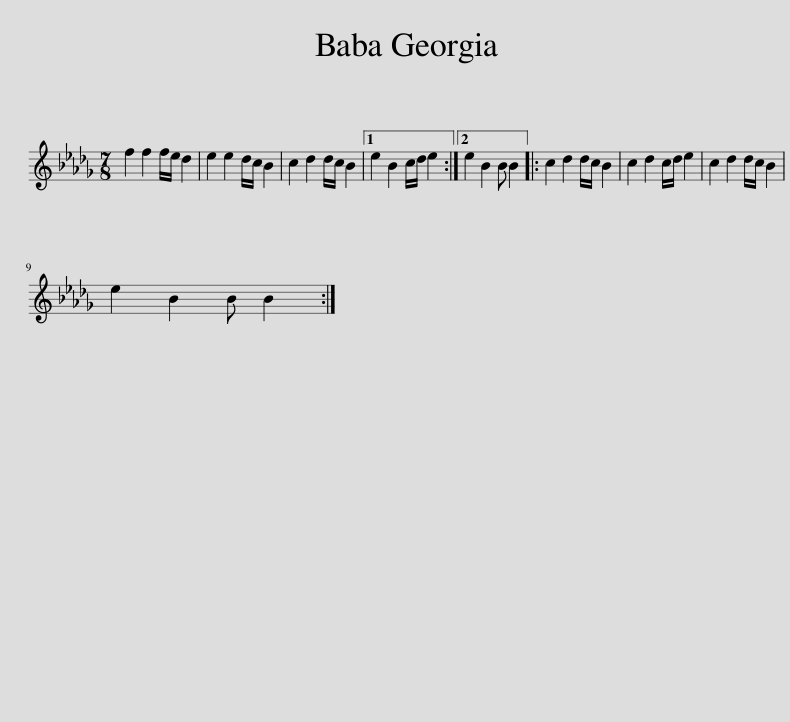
X:1
L:1/8
M:7/8
I:linebreak $
K:Bbmin
V:1 treble
V:1
 f2 f2 f/e/ d2 | e2 e2 d/c/ B2 | c2 d2 d/c/ B2 |1 e2 B2 c/d/ e2 :|2 e2 B2 B B2 |: %5
 c2 d2 d/c/ B2 | c2 d2 c/d/ e2 | c2 d2 d/c/ B2 |$ e2 B2 B B2 :| %9
